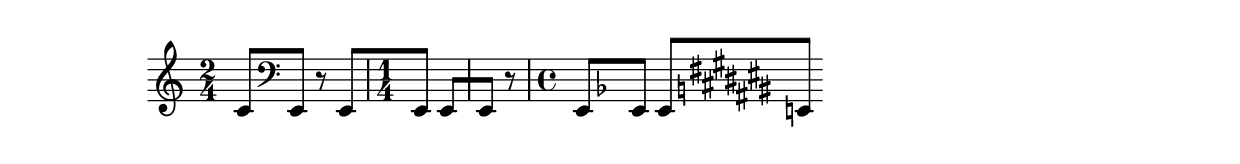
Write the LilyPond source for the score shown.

\header {
  texidoc = "Beams do not collide with clefs, key signatures, time
  signatures"
}

\layout {
  ragged-right = ##t
%  debug-beam-scoring = ##t
}

\version "2.19.21"

\relative {
  \time 2/4
  c'8[ \clef "bass" e,, ]
  r8
  e8[ |
      \time 1/4
    e]
  e[
  e] r8
  \time 4/4

  e[
  \key f \major
  e]
  e[
  \key cis \major
  e]

}
